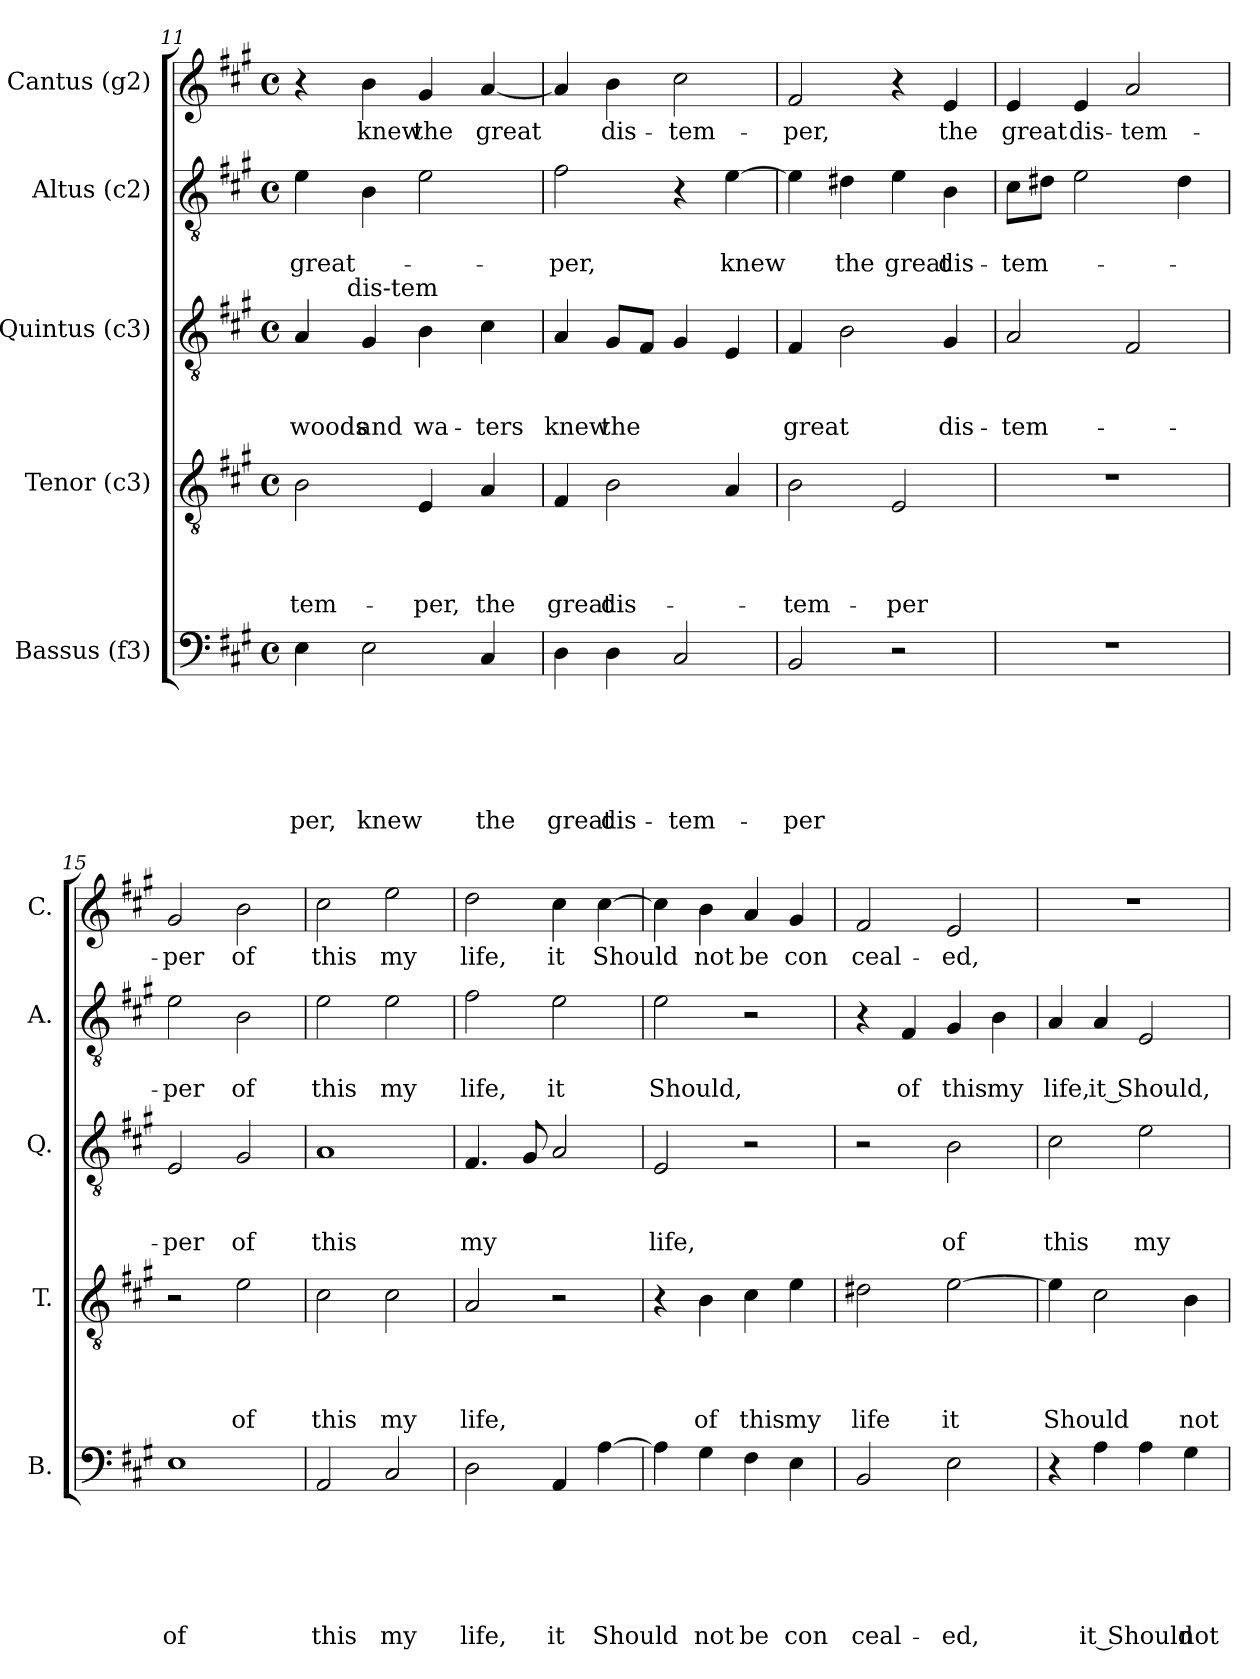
**kern	**text	**text	**text	**text	**text	**text	**kern	**text	**text	**text	**text	**kern	**text	**text	**text	**kern	**text	**text	**kern	**text
*part5	*part5	*part5	*part5	*part5	*part5	*part5	*part4	*part4	*part4	*part4	*part4	*part3	*part3	*part3	*part3	*part2	*part2	*part2	*part1	*part1
*staff5	*staff5	*staff5	*staff5	*staff5	*staff5	*staff5	*staff4	*staff4	*staff4	*staff4	*staff4	*staff3	*staff3	*staff3	*staff3	*staff2	*staff2	*staff2	*staff1	*staff1
*I"Bassus (f3)	*	*	*	*	*	*	*I"Tenor (c3)	*	*	*	*	*I"Quintus (c3)	*	*	*	*I"Altus (c2)	*	*	*I"Cantus (g2)	*
*I'B.	*	*	*	*	*	*	*I'T.	*	*	*	*	*I'Q.	*	*	*	*I'A.	*	*	*I'C.	*
*clefF4	*	*	*	*	*	*	*clefGv2	*	*	*	*	*clefGv2	*	*	*	*clefGv2	*	*	*clefG2	*
*k[f#c#g#]	*	*	*	*	*	*	*k[f#c#g#]	*	*	*	*	*k[f#c#g#]	*	*	*	*k[f#c#g#]	*	*	*k[f#c#g#]	*
*A:	*	*	*	*	*	*	*A:	*	*	*	*	*A:	*	*	*	*A:	*	*	*A:	*
*M4/4	*	*	*	*	*	*	*M4/4	*	*	*	*	*M4/4	*	*	*	*M4/4	*	*	*M4/4	*
*met(c)	*	*	*	*	*	*	*met(c)	*	*	*	*	*met(c)	*	*	*	*met(c)	*	*	*met(c)	*
=11	=11	=11	=11	=11	=11	=11	=11	=11	=11	=11	=11	=11	=11	=11	=11	=11	=11	=11	=11	=11
!	!	!	!	!	!	!LO:LY:b	!	!	!	!	!LO:LY:b	!	!	!	!LO:LY:b	!	!	!LO:LY:b	!	!
*	*	*	*	*	*	*	*	*	*	*	*	*^	*	*	*	*	*	*	*	*
4E\	.	.	.	.	.	-per,	2B\	.	.	.	-tem-	4A/	8..ryy	.	.	woods	4e\	.	great-	4r	.
!	!	!	!	!	!	!	!	!	!	!	!	!	!LO:TX:a:t=dis-tem	!	!	!	!	!	!	!	!
.	.	.	.	.	.	.	.	.	.	.	.	.	2ryy	.	.	.	.	.	.	.	.
!	!	!	!	!	!	!LO:LY:b	!	!	!	!	!	!	!	!	!	!LO:LY:b	!	!	!	!	!LO:LY:b
2E\	.	.	.	.	.	knew	.	.	.	.	.	4G#/	.	.	.	and	4B\	.	.	4b\	knew
!	!	!	!	!	!	!	!	!	!	!	!LO:LY:b	!	!	!	!	!LO:LY:b	!	!	!	!	!LO:LY:b
.	.	.	.	.	.	.	4E/	.	.	.	-per,	4B\	.	.	.	wa-	2e\	.	.	4g#/	the
.	.	.	.	.	.	.	.	.	.	.	.	.	4ryy	.	.	.	.	.	.	.	.
!	!	!	!	!	!	!LO:LY:b	!	!	!	!	!LO:LY:b	!	!	!	!	!LO:LY:b	!	!	!	!	!LO:LY:b
4C#/	.	.	.	.	.	the	4A/	.	.	.	the	4c#\	.	.	.	-ters	.	.	.	[<4a/	great
.	.	.	.	.	.	.	.	.	.	.	.	.	32ryy	.	.	.	.	.	.	.	.
!!LO:LB:g=z
=12	=12	=12	=12	=12	=12	=12	=12	=12	=12	=12	=12	=12	=12	=12	=12	=12	=12	=12	=12	=12	=12
!	!	!	!	!	!	!LO:LY:b	!	!	!	!	!LO:LY:b	!	!	!	!	!LO:LY:b	!	!	!LO:LY:b	!	!
*	*	*	*	*	*	*	*	*	*	*	*	*v	*v	*	*	*	*	*	*	*	*
4D\	.	.	.	.	.	great	4F#/	.	.	.	great	4A/	.	.	knew	2f#\	.	-per,	4a/]	.
!	!	!	!	!	!	!LO:LY:b	!	!	!	!	!LO:LY:b	!	!	!	!LO:LY:b	!	!	!	!	!LO:LY:b
4D\	.	.	.	.	.	dis-	2B\	.	.	.	dis-	8G#/L	.	.	the	.	.	.	4b\	dis-
.	.	.	.	.	.	.	.	.	.	.	.	8F#/J	.	.	.	.	.	.	.	.
!	!	!	!	!	!	!LO:LY:b:rj	!	!	!	!	!	!	!	!	!	!	!	!	!	!LO:LY:b:rj
2C#/	.	.	.	.	.	-tem-	.	.	.	.	.	4G#/	.	.	.	4r	.	.	2cc#\	-tem-
!	!	!	!	!	!	!	!	!	!	!	!	!	!	!	!	!	!	!LO:LY:b	!	!
.	.	.	.	.	.	.	4A/	.	.	.	.	4E/	.	.	.	[>4e\	.	knew	.	.
=13	=13	=13	=13	=13	=13	=13	=13	=13	=13	=13	=13	=13	=13	=13	=13	=13	=13	=13	=13	=13
!	!	!	!	!	!	!LO:LY:b	!	!	!	!	!LO:LY:b	!	!	!	!LO:LY:b	!	!	!	!	!LO:LY:b
2BB/	.	.	.	.	.	-per	2B\	.	.	.	-tem-	4F#/	.	.	great	4e\]	.	.	2f#/	-per,
!	!	!	!	!	!	!	!	!	!	!	!	!	!	!	!	!	!	!LO:LY:b	!	!
.	.	.	.	.	.	.	.	.	.	.	.	2B\	.	.	.	4d#X\	.	the	.	.
!	!	!	!	!	!	!	!	!	!	!	!LO:LY:b	!	!	!	!	!	!	!LO:LY:b	!	!
2r	.	.	.	.	.	.	2E/	.	.	.	-per	.	.	.	.	4e\	.	great	4r	.
!	!	!	!	!	!	!	!	!	!	!	!	!	!	!	!LO:LY:b	!	!	!LO:LY:b	!	!LO:LY:b
.	.	.	.	.	.	.	.	.	.	.	.	4G#/	.	.	dis-	4B\	.	dis-	4e/	the
=14	=14	=14	=14	=14	=14	=14	=14	=14	=14	=14	=14	=14	=14	=14	=14	=14	=14	=14	=14	=14
!	!	!	!	!	!	!	!	!	!	!	!	!	!	!	!LO:LY:b	!	!	!LO:LY:b	!	!LO:LY:b
1r	.	.	.	.	.	.	1r	.	.	.	.	2A/	.	.	-tem-	8c#\L	.	-tem-	4e/	great
.	.	.	.	.	.	.	.	.	.	.	.	.	.	.	.	8d#X\J	.	.	.	.
!	!	!	!	!	!	!	!	!	!	!	!	!	!	!	!	!	!	!	!	!LO:LY:b
.	.	.	.	.	.	.	.	.	.	.	.	.	.	.	.	2e\	.	.	4e/	dis-
!	!	!	!	!	!	!	!	!	!	!	!	!	!	!	!	!	!	!	!	!LO:LY:b:rj
.	.	.	.	.	.	.	.	.	.	.	.	2F#/	.	.	.	.	.	.	2a/	-tem-
.	.	.	.	.	.	.	.	.	.	.	.	.	.	.	.	4d#\	.	.	.	.
=15	=15	=15	=15	=15	=15	=15	=15	=15	=15	=15	=15	=15	=15	=15	=15	=15	=15	=15	=15	=15
!	!	!	!	!	!	!LO:LY:b	!	!	!	!	!	!	!	!	!LO:LY:b	!	!	!LO:LY:b	!	!LO:LY:b
1E	.	.	.	.	.	of	2r	.	.	.	.	2E/	.	.	-per	2e\	.	-per	2g#/	-per
!	!	!	!	!	!	!	!	!	!	!	!LO:LY:b	!	!	!	!LO:LY:b	!	!	!LO:LY:b	!	!LO:LY:b
.	.	.	.	.	.	.	2e\	.	.	.	of	2G#/	.	.	of	2B\	.	of	2b\	of
=16	=16	=16	=16	=16	=16	=16	=16	=16	=16	=16	=16	=16	=16	=16	=16	=16	=16	=16	=16	=16
!	!	!	!	!	!	!LO:LY:b	!	!	!	!	!LO:LY:b	!	!	!	!LO:LY:b	!	!	!LO:LY:b	!	!LO:LY:b
2AA/	.	.	.	.	.	this	2c#\	.	.	.	this	1A	.	.	this	2e\	.	this	2cc#\	this
!	!	!	!	!	!	!LO:LY:b	!	!	!	!	!LO:LY:b	!	!	!	!	!	!	!LO:LY:b	!	!LO:LY:b
2C#/	.	.	.	.	.	my	2c#\	.	.	.	my	.	.	.	.	2e\	.	my	2ee\	my
=17	=17	=17	=17	=17	=17	=17	=17	=17	=17	=17	=17	=17	=17	=17	=17	=17	=17	=17	=17	=17
!	!	!	!	!	!	!LO:LY:b	!	!	!	!	!LO:LY:b	!	!	!	!LO:LY:b	!	!	!LO:LY:b	!	!LO:LY:b
2D\	.	.	.	.	.	life,	2A/	.	.	.	life,	4.F#/	.	.	my	2f#\	.	life,	2dd\	life,
.	.	.	.	.	.	.	.	.	.	.	.	8G#/	.	.	.	.	.	.	.	.
!	!	!	!	!	!	!LO:LY:b	!	!	!	!	!	!	!	!	!	!	!	!LO:LY:b	!	!LO:LY:b
4AA/	.	.	.	.	.	it	2r	.	.	.	.	2A/	.	.	.	2e\	.	it	4cc#\	it
!	!	!	!	!	!	!LO:LY:b	!	!	!	!	!	!	!	!	!	!	!	!	!	!LO:LY:b
[>4A\	.	.	.	.	.	Should	.	.	.	.	.	.	.	.	.	.	.	.	[>4cc#\	Should
=18	=18	=18	=18	=18	=18	=18	=18	=18	=18	=18	=18	=18	=18	=18	=18	=18	=18	=18	=18	=18
!	!	!	!	!	!	!	!	!	!	!	!	!	!	!	!LO:LY:b	!	!	!LO:LY:b	!	!
4A\]	.	.	.	.	.	.	4r	.	.	.	.	2E/	.	.	life,	2e\	.	Should,	4cc#\]	.
!	!	!	!	!	!	!LO:LY:b	!	!	!	!	!LO:LY:b	!	!	!	!	!	!	!	!	!LO:LY:b
4G#\	.	.	.	.	.	not	4B\	.	.	.	of	.	.	.	.	.	.	.	4b\	not
!	!	!	!	!	!	!LO:LY:b	!	!	!	!	!LO:LY:b	!	!	!	!	!	!	!	!	!LO:LY:b
4F#\	.	.	.	.	.	be	4c#\	.	.	.	this	2r	.	.	.	2r	.	.	4a/	be
!	!	!	!	!	!	!LO:LY:b	!	!	!	!	!LO:LY:b	!	!	!	!	!	!	!	!	!LO:LY:b
4E\	.	.	.	.	.	con	4e\	.	.	.	my	.	.	.	.	.	.	.	4g#/	con
!!LO:PB:g=z
=19	=19	=19	=19	=19	=19	=19	=19	=19	=19	=19	=19	=19	=19	=19	=19	=19	=19	=19	=19	=19
!	!	!	!	!	!	!LO:LY:b	!	!	!	!	!LO:LY:b	!	!	!	!	!	!	!	!	!LO:LY:b
2BB/	.	.	.	.	.	ceal-	2d#X\	.	.	.	life	2r	.	.	.	4r	.	.	2f#/	ceal-
!	!	!	!	!	!	!	!	!	!	!	!	!	!	!	!	!	!	!LO:LY:b	!	!
.	.	.	.	.	.	.	.	.	.	.	.	.	.	.	.	4F#/	.	of	.	.
!	!	!	!	!	!	!LO:LY:b	!	!	!	!	!LO:LY:b	!	!	!	!LO:LY:b	!	!	!LO:LY:b	!	!LO:LY:b
2E\	.	.	.	.	.	-ed,	[>2e\	.	.	.	it	2B\	.	.	of	4G#/	.	this	2e/	-ed,
!	!	!	!	!	!	!	!	!	!	!	!	!	!	!	!	!	!	!LO:LY:b	!	!
.	.	.	.	.	.	.	.	.	.	.	.	.	.	.	.	4B\	.	my	.	.
=20	=20	=20	=20	=20	=20	=20	=20	=20	=20	=20	=20	=20	=20	=20	=20	=20	=20	=20	=20	=20
!	!	!	!	!	!	!	!	!	!	!	!LO:LY:b	!	!	!	!LO:LY:b	!	!	!LO:LY:b	!	!
4r	.	.	.	.	.	.	4e\]	.	.	.	Should	2c#\	.	.	this	4A/	.	life,	1r	.
!	!	!	!	!	!	!LO:LY:b	!	!	!	!	!	!	!	!	!	!	!	!LO:LY:b	!	!
4A\	.	.	.	.	.	it Should	2c#\	.	.	.	.	.	.	.	.	4A/	.	it Should,	.	.
!	!	!	!	!	!	!	!	!	!	!	!	!	!	!	!LO:LY:b	!	!	!	!	!
4A\	.	.	.	.	.	.	.	.	.	.	.	2e\	.	.	my	2E/	.	.	.	.
!	!	!	!	!	!	!LO:LY:b	!	!	!	!	!LO:LY:b	!	!	!	!	!	!	!	!	!
4G#\	.	.	.	.	.	not	4B\	.	.	.	not	.	.	.	.	.	.	.	.	.
=	=	=	=	=	=	=	=	=	=	=	=	=	=	=	=	=	=	=	=	=
*-	*-	*-	*-	*-	*-	*-	*-	*-	*-	*-	*-	*-	*-	*-	*-	*-	*-	*-	*-	*-
